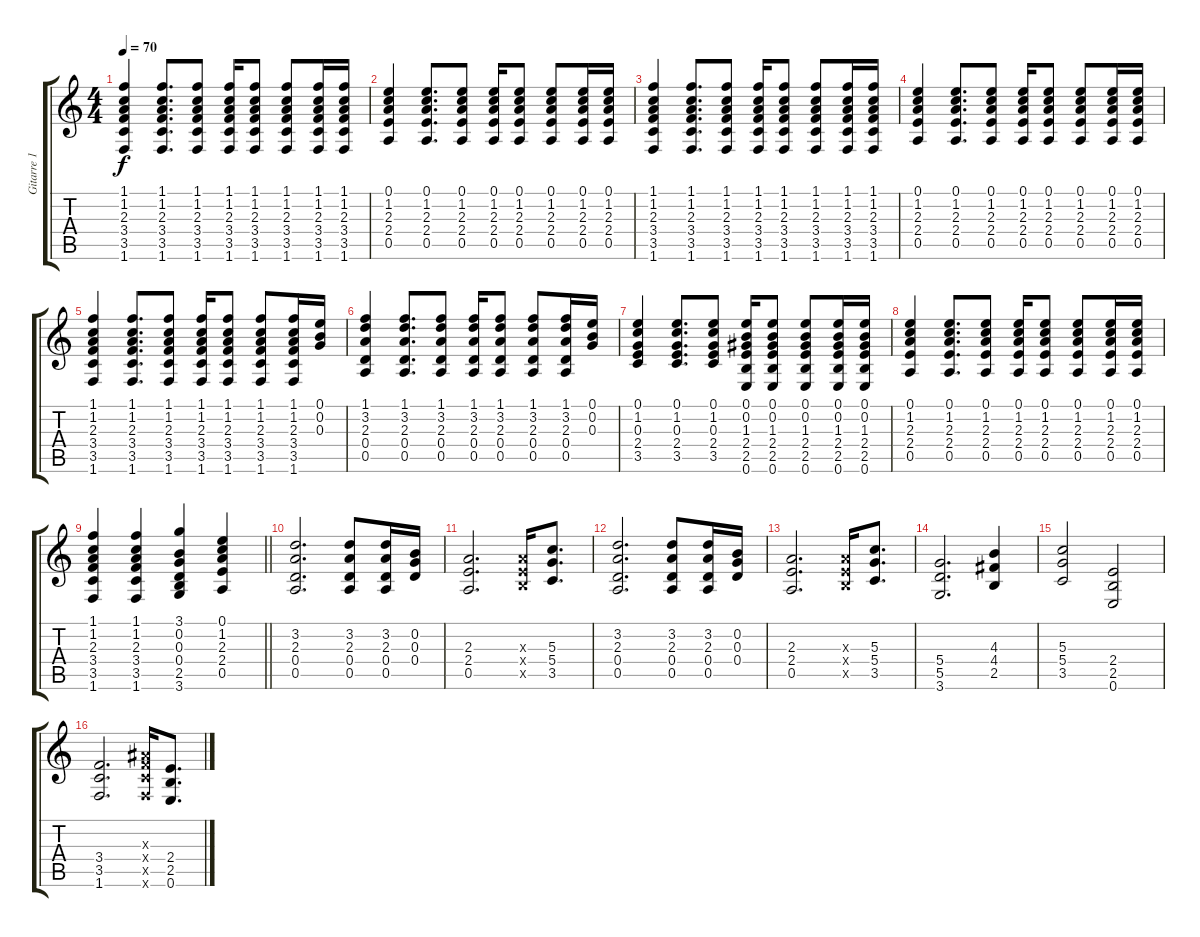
\track ("Gitarre 1" "Gitarre 1") {instrument acousticguitarsteel}
\staff {score tabs}
\tuning (E4 B3 G3 D3 A2 E2) {hide}
\ts (4 4)
\tempo 70
\clef g2
\ks c
(1.1 1.2 2.3 3.4 3.5 1.6).4{dy f} (1.1 1.2 2.3 3.4 3.5 1.6).8{d} (1.1 1.2 2.3 3.4 3.5 1.6).8 (1.1 1.2 2.3 3.4 3.5 1.6).16 (1.1 1.2 2.3 3.4 3.5 1.6).8 (1.1 1.2 2.3 3.4 3.5 1.6).8 (1.1 1.2 2.3 3.4 3.5 1.6).16 (1.1 1.2 2.3 3.4 3.5 1.6).16 |
(0.1 1.2 2.3 2.4 0.5).4 (0.1 1.2 2.3 2.4 0.5).8{d} (0.1 1.2 2.3 2.4 0.5).8 (0.1 1.2 2.3 2.4 0.5).16 (0.1 1.2 2.3 2.4 0.5).8 (0.1 1.2 2.3 2.4 0.5).8 (0.1 1.2 2.3 2.4 0.5).16 (0.1 1.2 2.3 2.4 0.5).16 |
(1.1 1.2 2.3 3.4 3.5 1.6).4 (1.1 1.2 2.3 3.4 3.5 1.6).8{d} (1.1 1.2 2.3 3.4 3.5 1.6).8 (1.1 1.2 2.3 3.4 3.5 1.6).16 (1.1 1.2 2.3 3.4 3.5 1.6).8 (1.1 1.2 2.3 3.4 3.5 1.6).8 (1.1 1.2 2.3 3.4 3.5 1.6).16 (1.1 1.2 2.3 3.4 3.5 1.6).16 |
(0.1 1.2 2.3 2.4 0.5).4 (0.1 1.2 2.3 2.4 0.5).8{d} (0.1 1.2 2.3 2.4 0.5).8 (0.1 1.2 2.3 2.4 0.5).16 (0.1 1.2 2.3 2.4 0.5).8 (0.1 1.2 2.3 2.4 0.5).8 (0.1 1.2 2.3 2.4 0.5).16 (0.1 1.2 2.3 2.4 0.5).16 |
(1.1 1.2 2.3 3.4 3.5 1.6).4 (1.1 1.2 2.3 3.4 3.5 1.6).8{d} (1.1 1.2 2.3 3.4 3.5 1.6).8 (1.1 1.2 2.3 3.4 3.5 1.6).16 (1.1 1.2 2.3 3.4 3.5 1.6).8 (1.1 1.2 2.3 3.4 3.5 1.6).8 (1.1 1.2 2.3 3.4 3.5 1.6).16 (0.1 0.2 0.3).16 |
(1.1 3.2 2.3 0.4 0.5).4 (1.1 3.2 2.3 0.4 0.5).8{d} (1.1 3.2 2.3 0.4 0.5).8 (1.1 3.2 2.3 0.4 0.5).16 (1.1 3.2 2.3 0.4 0.5).8 (1.1 3.2 2.3 0.4 0.5).8 (1.1 3.2 2.3 0.4 0.5).16 (0.1 0.2 0.3).16 |
(0.1 1.2 0.3 2.4 3.5).4 (0.1 1.2 0.3 2.4 3.5).8{d} (0.1 1.2 0.3 2.4 3.5).8 (0.1 0.2 1.3 2.4 2.5 0.6).16 (0.1 0.2 1.3 2.4 2.5 0.6).8 (0.1 0.2 1.3 2.4 2.5 0.6).8 (0.1 0.2 1.3 2.4 2.5 0.6).16 (0.1 0.2 1.3 2.4 2.5 0.6).16 |
(0.1 1.2 2.3 2.4 0.5).4 (0.1 1.2 2.3 2.4 0.5).8{d} (0.1 1.2 2.3 2.4 0.5).8 (0.1 1.2 2.3 2.4 0.5).16 (0.1 1.2 2.3 2.4 0.5).8 (0.1 1.2 2.3 2.4 0.5).8 (0.1 1.2 2.3 2.4 0.5).16 (0.1 1.2 2.3 2.4 0.5).16 |
\barLineRight lightlight
(1.1 1.2 2.3 3.4 3.5 1.6).4 (1.1 1.2 2.3 3.4 3.5 1.6).4 (3.1 0.2 0.3 0.4 2.5 3.6).4 (0.1 1.2 2.3 2.4 0.5).4 |
(3.2 2.3 0.4 0.5).2{d instrument distortionguitar} (3.2 2.3 0.4 0.5).8 (3.2 2.3 0.4 0.5).16 (0.2 0.3 0.4).16 |
(2.3 2.4 0.5).2{d} (2.3{x} 2.4{x} 2.5{x}).16 (5.3 5.4 3.5).8{d} |
(3.2 2.3 0.4 0.5).2{d instrument distortionguitar} (3.2 2.3 0.4 0.5).8 (3.2 2.3 0.4 0.5).16 (0.2 0.3 0.4).16 |
(2.3 2.4 0.5).2{d} (2.3{x} 2.4{x} 2.5{x}).16 (5.3 5.4 3.5).8{d} |
(5.4 5.5 3.6).2{d} (4.3 4.4 2.5).4 |
(5.3 5.4 3.5).2 (2.4 2.5 0.6).2 |
(3.4 3.5 1.6).2{d} (3.3{x} 3.4{x} 3.5{x} 1.6{x}).16 (2.4 2.5 0.6).8{d}
